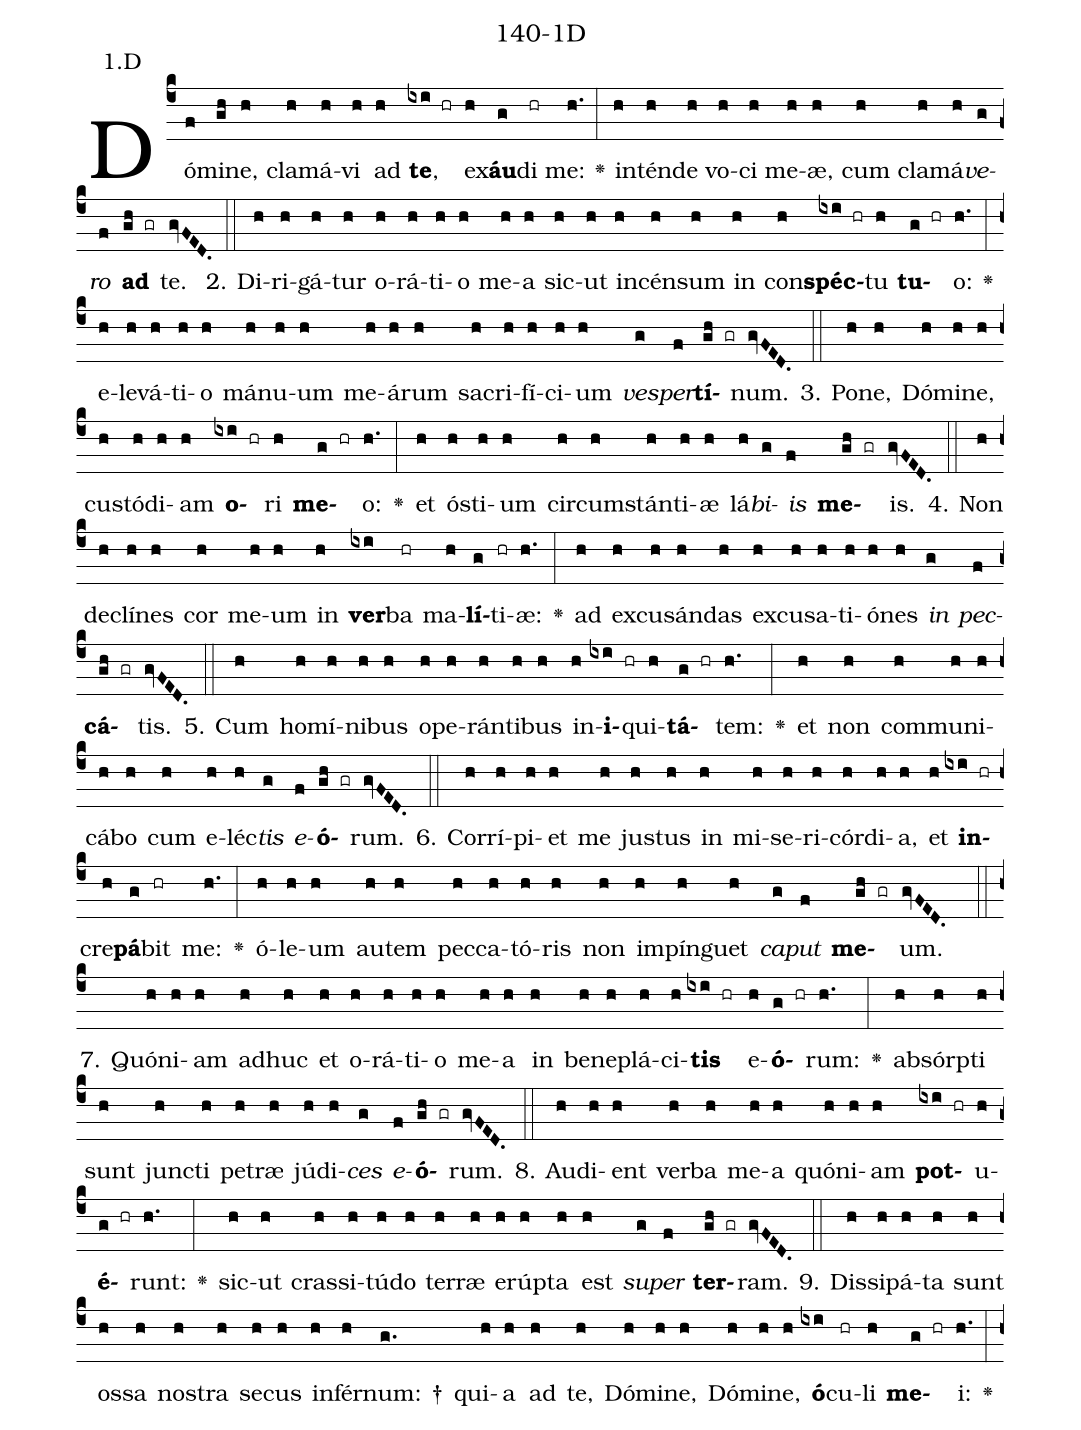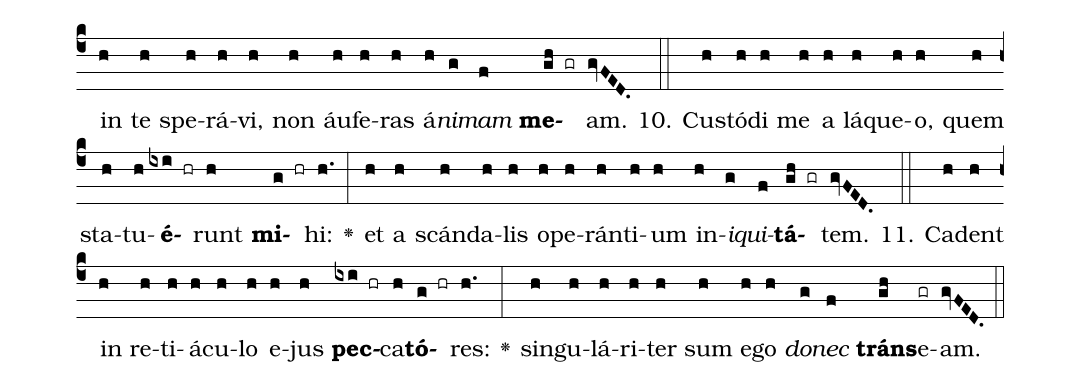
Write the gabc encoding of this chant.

name: 140-1D;
annotation: 1.D;
%%
(c4)Dó(f)mi(gh)ne,(h) cla(h)má(h)vi(h) ad(h) <b>te</b>,(ixi hr) ex(h)<b>áu</b>(g)di(hr) me:(h.) <v>\greheightstar</v>(:) in(h)tén(h)de(h) vo(h)ci(h) me(h)æ,(h) cum(h) cla(h)má(h)<i>ve</i>(g)<i>ro</i>(f) <b>ad</b>(gh gr) te.(gvFED.) (::)
2. Di(h)ri(h)gá(h)tur(h) o(h)rá(h)ti(h)o(h) me(h)a(h) sic(h)ut(h) in(h)cén(h)sum(h) in(h) con(h)<b>spéc</b>(ixi hr)tu(h) <b>tu</b>(g hr)o:(h.) <v>\greheightstar</v>(:) e(h)le(h)vá(h)ti(h)o(h) má(h)nu(h)um(h) me(h)á(h)rum(h) sa(h)cri(h)fí(h)ci(h)um(h) <i>ves</i>(g)<i>per</i>(f)<b>tí</b>(gh gr)num.(gvFED.) (::)
3. Po(h)ne,(h) Dó(h)mi(h)ne,(h) cus(h)tó(h)di(h)am(h) <b>o</b>(ixi hr)ri(h) <b>me</b>(g hr)o:(h.) <v>\greheightstar</v>(:) et(h) ós(h)ti(h)um(h) cir(h)cum(h)stán(h)ti(h)æ(h) lá(h)<i>bi</i>(g)<i>is</i>(f) <b>me</b>(gh gr)is.(gvFED.) (::)
4. Non(h) de(h)clí(h)nes(h) cor(h) me(h)um(h) in(h) <b>ver</b>(ixi)ba(hr) ma(h)<b>lí</b>(g)ti(hr)æ:(h.) <v>\greheightstar</v>(:) ad(h) ex(h)cu(h)sán(h)das(h) ex(h)cu(h)sa(h)ti(h)ó(h)nes(h) <i>in</i>(g) <i>pec</i>(f)<b>cá</b>(gh gr)tis.(gvFED.) (::)
5. Cum(h) ho(h)mí(h)ni(h)bus(h) o(h)pe(h)rán(h)ti(h)bus(h) in(h)<b>i</b>(ixi hr)qui(h)<b>tá</b>(g hr)tem:(h.) <v>\greheightstar</v>(:) et(h) non(h) com(h)mu(h)ni(h)cá(h)bo(h) cum(h) e(h)léc(h)<i>tis</i>(g) <i>e</i>(f)<b>ó</b>(gh gr)rum.(gvFED.) (::)
6. Cor(h)rí(h)pi(h)et(h) me(h) jus(h)tus(h) in(h) mi(h)se(h)ri(h)cór(h)di(h)a,(h) et(h) <b>in</b>(ixi hr)cre(h)<b>pá</b>(g)bit(hr) me:(h.) <v>\greheightstar</v>(:) ó(h)le(h)um(h) au(h)tem(h) pec(h)ca(h)tó(h)ris(h) non(h) im(h)pín(h)guet(h) <i>ca</i>(g)<i>put</i>(f) <b>me</b>(gh gr)um.(gvFED.) (::)
7. Quón(h)i(h)am(h) ad(h)huc(h) et(h) o(h)rá(h)ti(h)o(h) me(h)a(h) in(h) be(h)ne(h)plá(h)ci(h)<b>tis</b>(ixi hr) e(h)<b>ó</b>(g hr)rum:(h.) <v>\greheightstar</v>(:) ab(h)sórp(h)ti(h) sunt(h) junc(h)ti(h) pe(h)træ(h) jú(h)di(h)<i>ces</i>(g) <i>e</i>(f)<b>ó</b>(gh gr)rum.(gvFED.) (::)
8. Au(h)di(h)ent(h) ver(h)ba(h) me(h)a(h) quón(h)i(h)am(h) <b>pot</b>(ixi hr)u(h)<b>é</b>(g hr)runt:(h.) <v>\greheightstar</v>(:) sic(h)ut(h) cras(h)si(h)tú(h)do(h) ter(h)ræ(h) e(h)rúp(h)ta(h) est(h) <i>su</i>(g)<i>per</i>(f) <b>ter</b>(gh gr)ram.(gvFED.) (::)
9. Dis(h)si(h)pá(h)ta(h) sunt(h) os(h)sa(h) nos(h)tra(h) se(h)cus(h) in(h)fér(h)num: †(g.) qui(h)a(h) ad(h) te,(h) Dó(h)mi(h)ne,(h) Dó(h)mi(h)ne,(h) <b>ó</b>(ixi)cu(hr)li(h) <b>me</b>(g hr)i:(h.) <v>\greheightstar</v>(:) in(h) te(h) spe(h)rá(h)vi,(h) non(h) áu(h)fe(h)ras(h) á(h)<i>ni</i>(g)<i>mam</i>(f) <b>me</b>(gh gr)am.(gvFED.) (::)
10. Cus(h)tó(h)di(h) me(h) a(h) lá(h)que(h)o,(h) quem(h) sta(h)tu(h)<b>é</b>(ixi hr)runt(h) <b>mi</b>(g hr)hi:(h.) <v>\greheightstar</v>(:) et(h) a(h) scán(h)da(h)lis(h) o(h)pe(h)rán(h)ti(h)um(h) in(h)<i>i</i>(g)<i>qui</i>(f)<b>tá</b>(gh gr)tem.(gvFED.) (::)
11. Ca(h)dent(h) in(h) re(h)ti(h)á(h)cu(h)lo(h) e(h)jus(h) <b>pec</b>(ixi hr)ca(h)<b>tó</b>(g hr)res:(h.) <v>\greheightstar</v>(:) sin(h)gu(h)lá(h)ri(h)ter(h) sum(h) e(h)go(h) <i>do</i>(g)<i>nec</i>(f) <b>tráns</b>(gh)e(gr)am.(gvFED.) (::)
